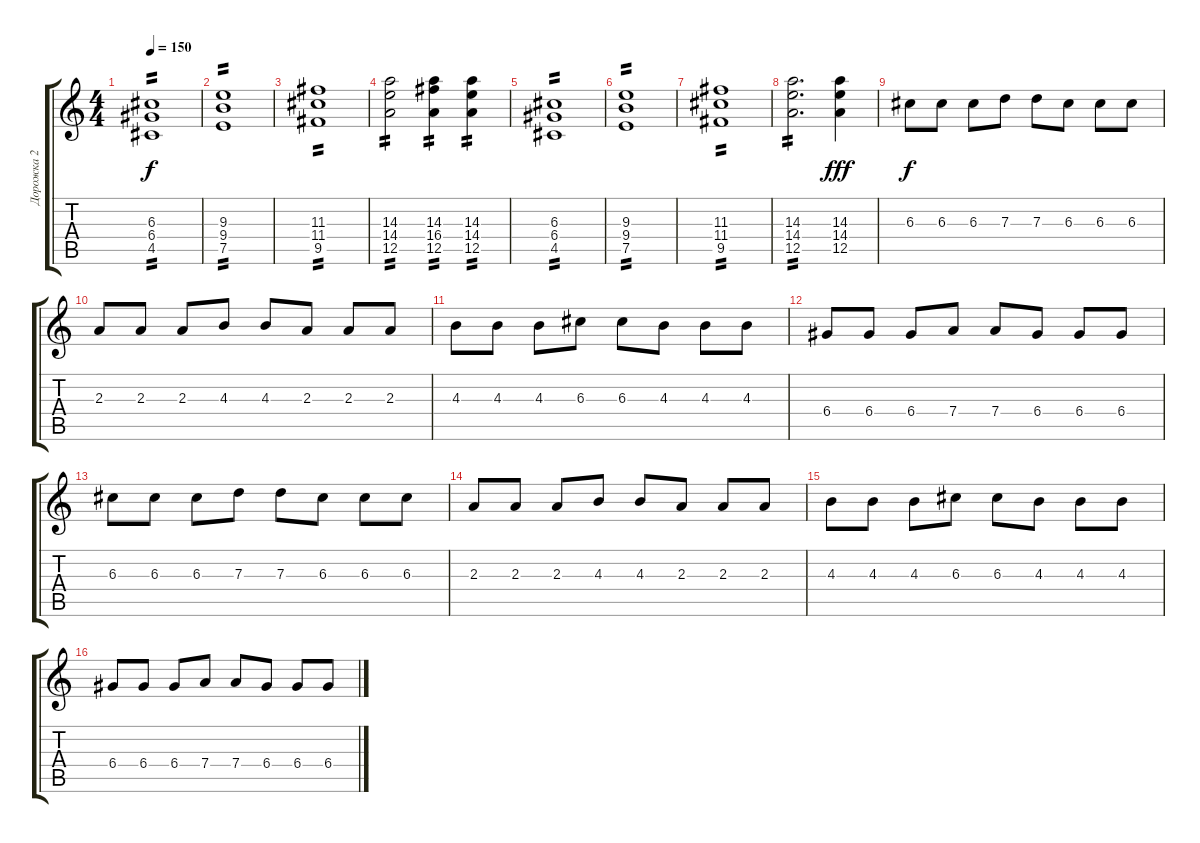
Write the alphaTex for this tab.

\track ("Дорожка 2" "Дорожка 2") {instrument distortionguitar}
\staff {score tabs}
\tuning (E4 B3 G3 D3 A2 E2) {hide}
\ts (4 4)
\tempo 150
\clef g2
\ks c
(6.3 6.4 4.5).1{tp 2 dy f} |
(9.3 9.4 7.5).1{tp 2} |
(11.3 11.4 9.5).1{tp 2} |
(14.3 14.4 12.5).2{tp 2} (14.3 16.4 12.5).4{tp 2} (14.3 14.4 12.5).4{tp 2} |
(6.3 6.4 4.5).1{tp 2} |
(9.3 9.4 7.5).1{tp 2} |
(11.3 11.4 9.5).1{tp 2} |
(14.3 14.4 12.5).2{d tp 2} (14.3 14.4 12.5).4{dy fff} |
6.3.8{dy f} 6.3.8 6.3.8 7.3.8 7.3.8 6.3.8 6.3.8 6.3.8 |
2.3.8 2.3.8 2.3.8 4.3.8 4.3.8 2.3.8 2.3.8 2.3.8 |
4.3.8 4.3.8 4.3.8 6.3.8 6.3.8 4.3.8 4.3.8 4.3.8 |
6.4.8 6.4.8 6.4.8 7.4.8 7.4.8 6.4.8 6.4.8 6.4.8 |
6.3.8 6.3.8 6.3.8 7.3.8 7.3.8 6.3.8 6.3.8 6.3.8 |
2.3.8 2.3.8 2.3.8 4.3.8 4.3.8 2.3.8 2.3.8 2.3.8 |
4.3.8 4.3.8 4.3.8 6.3.8 6.3.8 4.3.8 4.3.8 4.3.8 |
6.4.8 6.4.8 6.4.8 7.4.8 7.4.8 6.4.8 6.4.8 6.4.8
